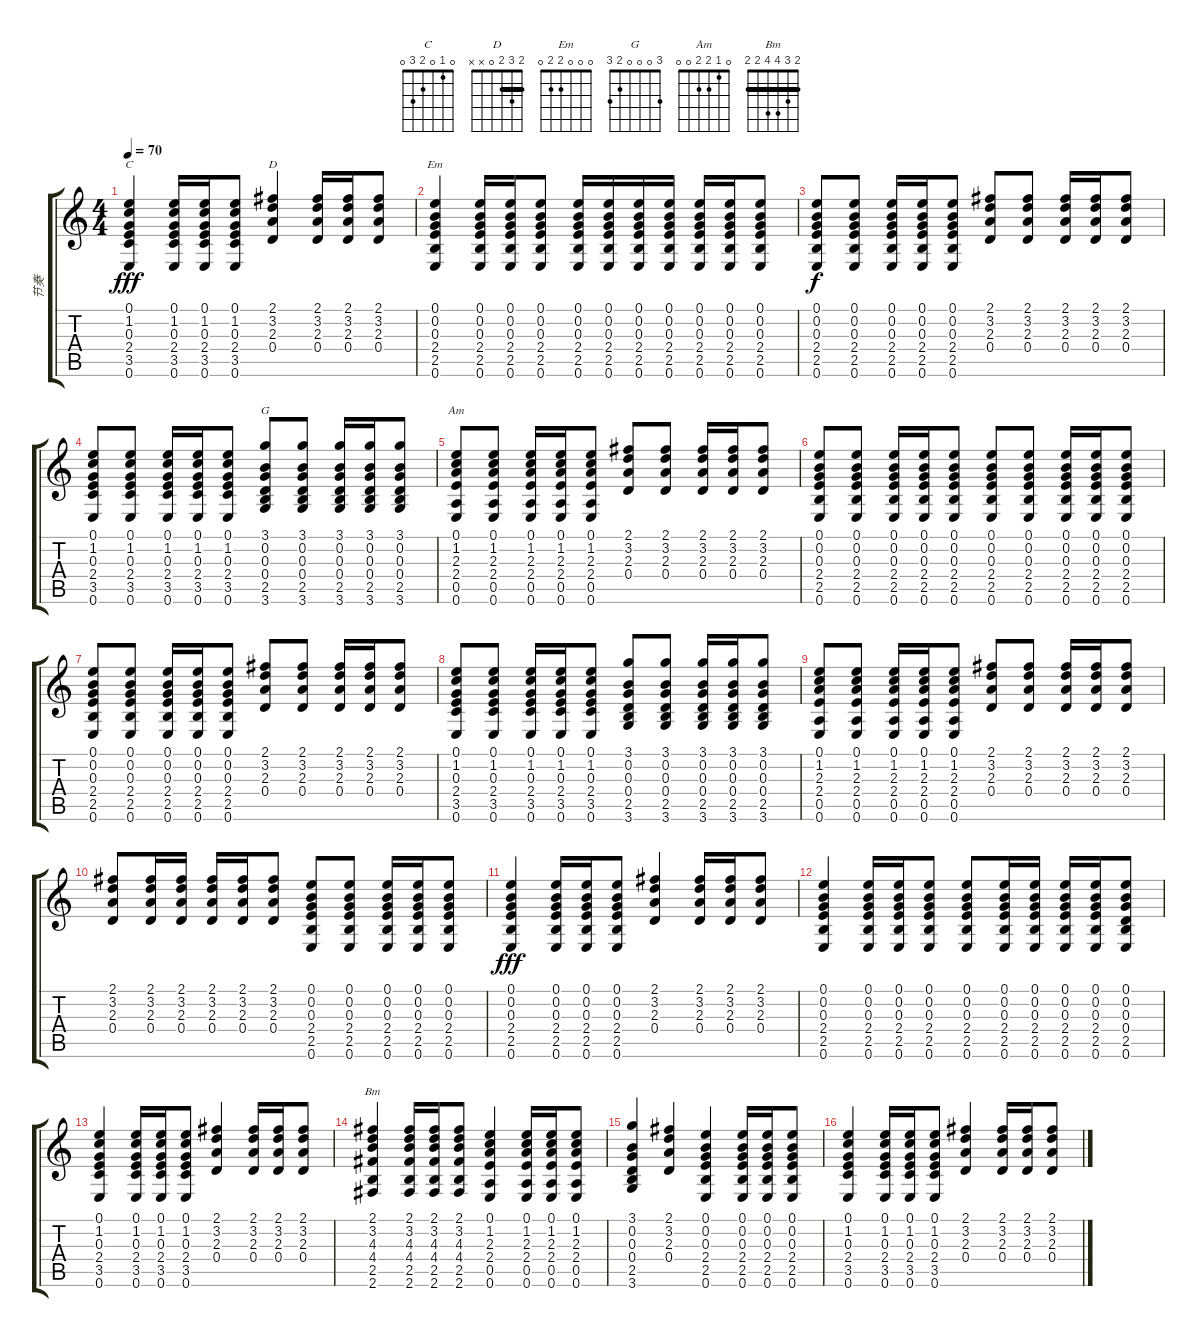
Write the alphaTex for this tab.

\track ("节奏" "节奏") {instrument acousticguitarnylon}
\staff {score tabs}
\tuning (E4 B3 G3 D3 A2 E2) {hide}
\chord ("C" 0 1 0 2 3 0)
\chord ("D" 2 3 2 0 x x) {barre 2}
\chord ("Em" 0 0 0 2 2 0)
\chord ("G" 3 0 0 0 2 3)
\chord ("Am" 0 1 2 2 0 0)
\chord ("Bm" 2 3 4 4 2 2) {barre 2}
\ts (4 4)
\tempo 70
\clef g2
\ks c
(0.1 1.2 0.3 2.4 3.5 0.6).4{ch "C" dy fff} (0.1 1.2 0.3 2.4 3.5 0.6).16 (0.1 1.2 0.3 2.4 3.5 0.6).16 (0.1 1.2 0.3 2.4 3.5 0.6).8 (2.1 3.2 2.3 0.4).4{ch "D"} (2.1 3.2 2.3 0.4).16 (2.1 3.2 2.3 0.4).16 (2.1 3.2 2.3 0.4).8 |
(0.1 0.2 0.3 2.4 2.5 0.6).4{ch "Em"} (0.1 0.2 0.3 2.4 2.5 0.6).16 (0.1 0.2 0.3 2.4 2.5 0.6).16 (0.1 0.2 0.3 2.4 2.5 0.6).8 (0.1 0.2 0.3 2.4 2.5 0.6).16 (0.1 0.2 0.3 2.4 2.5 0.6).16 (0.1 0.2 0.3 2.4 2.5 0.6).16 (0.1 0.2 0.3 2.4 2.5 0.6).16 (0.1 0.2 0.3 2.4 2.5 0.6).16 (0.1 0.2 0.3 2.4 2.5 0.6).16 (0.1 0.2 0.3 2.4 2.5 0.6).8 |
(0.1 0.2 0.3 2.4 2.5 0.6).8{dy f} (0.1 0.2 0.3 2.4 2.5 0.6).8 (0.1 0.2 0.3 2.4 2.5 0.6).16 (0.1 0.2 0.3 2.4 2.5 0.6).16 (0.1 0.2 0.3 2.4 2.5 0.6).8 (2.1 3.2 2.3 0.4).8 (2.1 3.2 2.3 0.4).8 (2.1 3.2 2.3 0.4).16 (2.1 3.2 2.3 0.4).16 (2.1 3.2 2.3 0.4).8 |
(0.1 1.2 0.3 2.4 3.5 0.6).8 (0.1 1.2 0.3 2.4 3.5 0.6).8 (0.1 1.2 0.3 2.4 3.5 0.6).16 (0.1 1.2 0.3 2.4 3.5 0.6).16 (0.1 1.2 0.3 2.4 3.5 0.6).8 (3.1 0.2 0.3 0.4 2.5 3.6).8{ch "G"} (3.1 0.2 0.3 0.4 2.5 3.6).8 (3.1 0.2 0.3 0.4 2.5 3.6).16 (3.1 0.2 0.3 0.4 2.5 3.6).16 (3.1 0.2 0.3 0.4 2.5 3.6).8 |
(0.1 1.2 2.3 2.4 0.5 0.6).8{ch "Am"} (0.1 1.2 2.3 2.4 0.5 0.6).8 (0.1 1.2 2.3 2.4 0.5 0.6).16 (0.1 1.2 2.3 2.4 0.5 0.6).16 (0.1 1.2 2.3 2.4 0.5 0.6).8 (2.1 3.2 2.3 0.4).8 (2.1 3.2 2.3 0.4).8 (2.1 3.2 2.3 0.4).16 (2.1 3.2 2.3 0.4).16 (2.1 3.2 2.3 0.4).8 |
(0.1 0.2 0.3 2.4 2.5 0.6).8 (0.1 0.2 0.3 2.4 2.5 0.6).8 (0.1 0.2 0.3 2.4 2.5 0.6).16 (0.1 0.2 0.3 2.4 2.5 0.6).16 (0.1 0.2 0.3 2.4 2.5 0.6).8 (0.1 0.2 0.3 2.4 2.5 0.6).8 (0.1 0.2 0.3 2.4 2.5 0.6).8 (0.1 0.2 0.3 2.4 2.5 0.6).16 (0.1 0.2 0.3 2.4 2.5 0.6).16 (0.1 0.2 0.3 2.4 2.5 0.6).8 |
(0.1 0.2 0.3 2.4 2.5 0.6).8 (0.1 0.2 0.3 2.4 2.5 0.6).8 (0.1 0.2 0.3 2.4 2.5 0.6).16 (0.1 0.2 0.3 2.4 2.5 0.6).16 (0.1 0.2 0.3 2.4 2.5 0.6).8 (2.1 3.2 2.3 0.4).8 (2.1 3.2 2.3 0.4).8 (2.1 3.2 2.3 0.4).16 (2.1 3.2 2.3 0.4).16 (2.1 3.2 2.3 0.4).8 |
(0.1 1.2 0.3 2.4 3.5 0.6).8 (0.1 1.2 0.3 2.4 3.5 0.6).8 (0.1 1.2 0.3 2.4 3.5 0.6).16 (0.1 1.2 0.3 2.4 3.5 0.6).16 (0.1 1.2 0.3 2.4 3.5 0.6).8 (3.1 0.2 0.3 0.4 2.5 3.6).8 (3.1 0.2 0.3 0.4 2.5 3.6).8 (3.1 0.2 0.3 0.4 2.5 3.6).16 (3.1 0.2 0.3 0.4 2.5 3.6).16 (3.1 0.2 0.3 0.4 2.5 3.6).8 |
(0.1 1.2 2.3 2.4 0.5 0.6).8 (0.1 1.2 2.3 2.4 0.5 0.6).8 (0.1 1.2 2.3 2.4 0.5 0.6).16 (0.1 1.2 2.3 2.4 0.5 0.6).16 (0.1 1.2 2.3 2.4 0.5 0.6).8 (2.1 3.2 2.3 0.4).8 (2.1 3.2 2.3 0.4).8 (2.1 3.2 2.3 0.4).16 (2.1 3.2 2.3 0.4).16 (2.1 3.2 2.3 0.4).8 |
(2.1 3.2 2.3 0.4).8 (2.1 3.2 2.3 0.4).16 (2.1 3.2 2.3 0.4).16 (2.1 3.2 2.3 0.4).16 (2.1 3.2 2.3 0.4).16 (2.1 3.2 2.3 0.4).8 (0.1 0.2 0.3 2.4 2.5 0.6).8 (0.1 0.2 0.3 2.4 2.5 0.6).8 (0.1 0.2 0.3 2.4 2.5 0.6).16 (0.1 0.2 0.3 2.4 2.5 0.6).16 (0.1 0.2 0.3 2.4 2.5 0.6).8 |
(0.1 0.2 0.3 2.4 2.5 0.6).4{dy fff} (0.1 0.2 0.3 2.4 2.5 0.6).16 (0.1 0.2 0.3 2.4 2.5 0.6).16 (0.1 0.2 0.3 2.4 2.5 0.6).8 (2.1 3.2 2.3 0.4).4 (2.1 3.2 2.3 0.4).16 (2.1 3.2 2.3 0.4).16 (2.1 3.2 2.3 0.4).8 |
(0.1 0.2 0.3 2.4 2.5 0.6).4 (0.1 0.2 0.3 2.4 2.5 0.6).16 (0.1 0.2 0.3 2.4 2.5 0.6).16 (0.1 0.2 0.3 2.4 2.5 0.6).8 (0.1 0.2 0.3 2.4 2.5 0.6).8 (0.1 0.2 0.3 2.4 2.5 0.6).16 (0.1 0.2 0.3 2.4 2.5 0.6).16 (0.1 0.2 0.3 2.4 2.5 0.6).16 (0.1 0.2 0.3 2.4 2.5 0.6).16 (0.1 0.2 0.3 0.4 2.5 0.6).8 |
(0.1 1.2 0.3 2.4 3.5 0.6).4 (0.1 1.2 0.3 2.4 3.5 0.6).16 (0.1 1.2 0.3 2.4 3.5 0.6).16 (0.1 1.2 0.3 2.4 3.5 0.6).8 (2.1 3.2 2.3 0.4).4 (2.1 3.2 2.3 0.4).16 (2.1 3.2 2.3 0.4).16 (2.1 3.2 2.3 0.4).8 |
(2.1 3.2 4.3 4.4 2.5 2.6).4{ch "Bm"} (2.1 3.2 4.3 4.4 2.5 2.6).16 (2.1 3.2 4.3 4.4 2.5 2.6).16 (2.1 3.2 4.3 4.4 2.5 2.6).8 (0.1 1.2 2.3 2.4 0.5 0.6).4 (0.1 1.2 2.3 2.4 0.5 0.6).16 (0.1 1.2 2.3 2.4 0.5 0.6).16 (0.1 1.2 2.3 2.4 0.5 0.6).8 |
(3.1 0.2 0.3 0.4 2.5 3.6).4 (2.1 3.2 2.3 0.4).4 (0.1 0.2 0.3 2.4 2.5 0.6).4 (0.1 0.2 0.3 2.4 2.5 0.6).16 (0.1 0.2 0.3 2.4 2.5 0.6).16 (0.1 0.2 0.3 2.4 2.5 0.6).8 |
(0.1 1.2 0.3 2.4 3.5 0.6).4 (0.1 1.2 0.3 2.4 3.5 0.6).16 (0.1 1.2 0.3 2.4 3.5 0.6).16 (0.1 1.2 0.3 2.4 3.5 0.6).8 (2.1 3.2 2.3 0.4).4 (2.1 3.2 2.3 0.4).16 (2.1 3.2 2.3 0.4).16 (2.1 3.2 2.3 0.4).8
